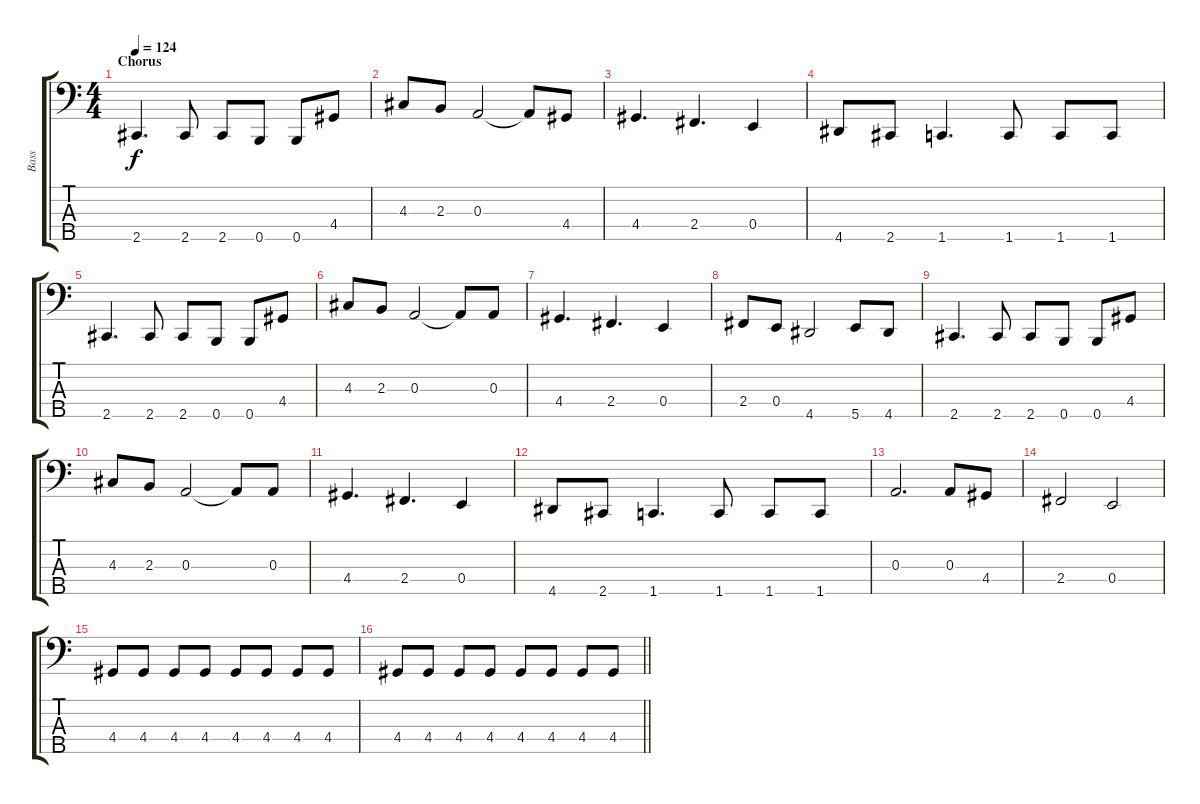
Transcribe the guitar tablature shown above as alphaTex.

\track ("Bass" "Bass") {instrument electricbassfinger}
\staff {score tabs}
\tuning (G2 D2 A1 E1 B0) {hide}
\ts (4 4)
\section ("" "Chorus")
\tempo 124
\clef f4
\ks c
2.5.4{d dy f} 2.5.8 2.5.8 0.5.8 0.5.8 4.4.8 |
4.3.8 2.3.8 0.3.2 0.3{t}.8 4.4.8 |
4.4.4{d} 2.4.4{d} 0.4.4 |
4.5.8 2.5.8 1.5.4{d} 1.5.8 1.5.8 1.5.8 |
2.5.4{d} 2.5.8 2.5.8 0.5.8 0.5.8 4.4.8 |
4.3.8 2.3.8 0.3.2 0.3{t}.8 0.3.8 |
4.4.4{d} 2.4.4{d} 0.4.4 |
2.4.8 0.4.8 4.5.2 5.5.8 4.5.8 |
2.5.4{d} 2.5.8 2.5.8 0.5.8 0.5.8 4.4.8 |
4.3.8 2.3.8 0.3.2 0.3{t}.8 0.3.8 |
4.4.4{d} 2.4.4{d} 0.4.4 |
4.5.8 2.5.8 1.5.4{d} 1.5.8 1.5.8 1.5.8 |
0.3.2{d} 0.3.8 4.4.8 |
2.4.2 0.4.2 |
4.4.8 4.4.8 4.4.8 4.4.8 4.4.8 4.4.8 4.4.8 4.4.8 |
\barLineRight lightlight
4.4.8 4.4.8 4.4.8 4.4.8 4.4.8 4.4.8 4.4.8 4.4.8
